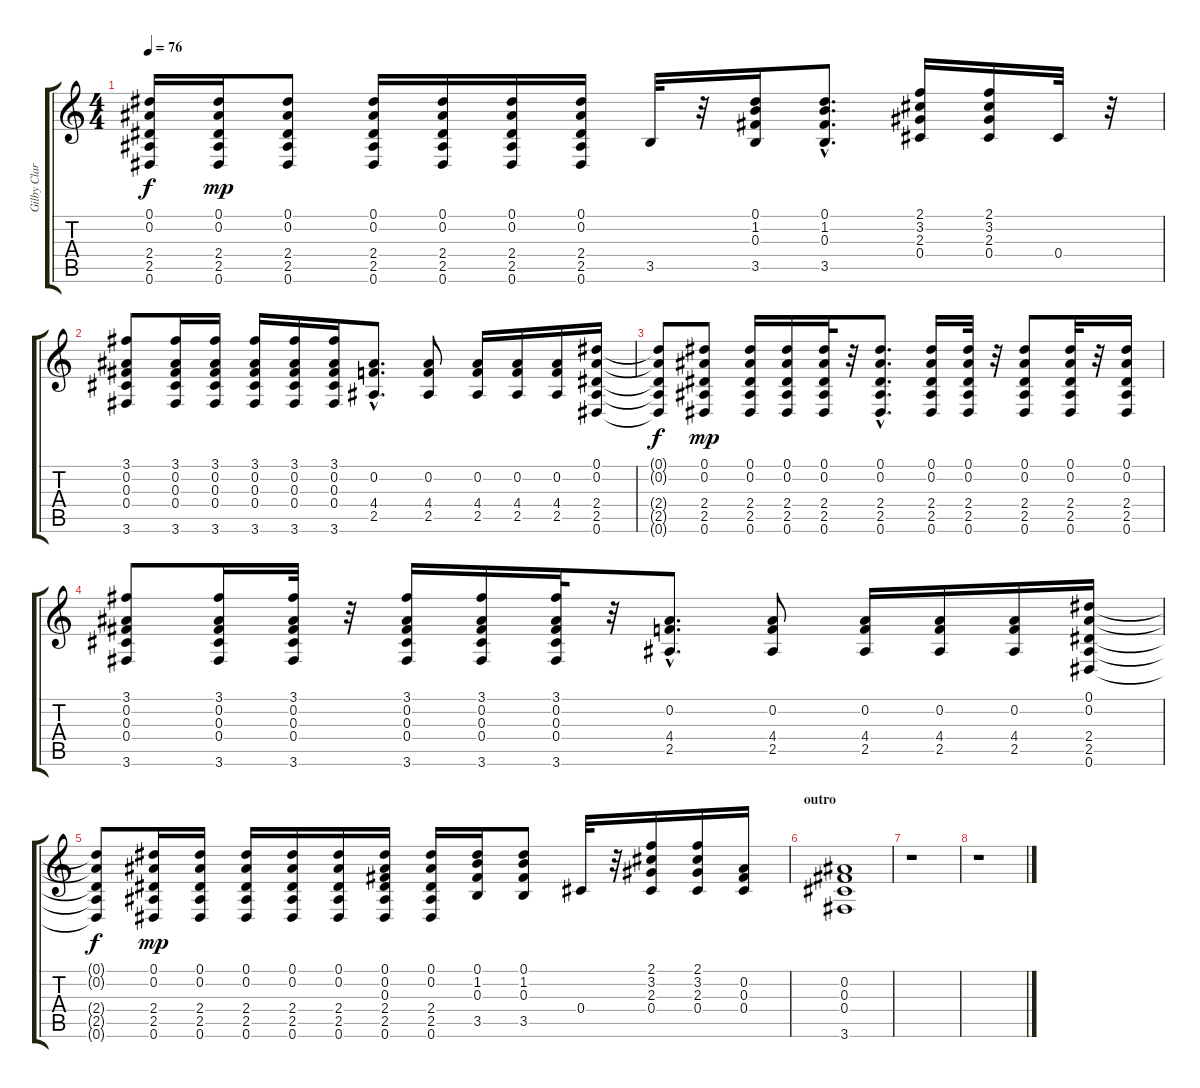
\track ("Gilby Clarke" "Gilby Clar") {instrument overdrivenguitar}
\staff {score tabs}
\tuning (Eb4 Bb3 Gb3 Db3 Ab2 Eb2) {hide}
\ts (4 4)
\tempo 76
\clef g2
\ks c
(0.1{t} 0.2{t} 2.4{t} 2.5{t} 0.6{t}).16{dy f} (0.1 0.2 2.4 2.5 0.6).16{dy mp} (0.1 0.2 2.4 2.5 0.6).8 (0.1 0.2 2.4 2.5 0.6).16 (0.1 0.2 2.4 2.5 0.6).16 (0.1 0.2 2.4 2.5 0.6).16 (0.1 0.2 2.4 2.5 0.6).16 3.5.32 r.32 (0.1 1.2 0.3 3.5).16 (0.1{hac} 1.2{hac} 0.3{hac} 3.5{hac}).8{d} (2.1 3.2 2.3 0.4).16 (2.1 3.2 2.3 0.4).16 0.4.32 r.32 |
(3.1 0.2 0.3 0.4 3.6).8 (3.1 0.2 0.3 0.4 3.6).16 (3.1 0.2 0.3 0.4 3.6).16 (3.1 0.2 0.3 0.4 3.6).16 (3.1 0.2 0.3 0.4 3.6).16 (3.1 0.2 0.3 0.4 3.6).16 (0.2{hac} 4.4{hac} 2.5{hac}).8{d} (0.2 4.4 2.5).8 (0.2 4.4 2.5).16 (0.2 4.4 2.5).16 (0.2 4.4 2.5).16 (0.1 0.2 2.4 2.5 0.6).16 |
(0.1{t} 0.2{t} 2.4{t} 2.5{t} 0.6{t}).8{dy f} (0.1 0.2 2.4 2.5 0.6).8{dy mp} (0.1 0.2 2.4 2.5 0.6).16 (0.1 0.2 2.4 2.5 0.6).16 (0.1 0.2 2.4 2.5 0.6).32 r.32 (0.1{hac} 0.2{hac} 2.4{hac} 2.5{hac} 0.6{hac}).8{d} (0.1 0.2 2.4 2.5 0.6).16 (0.1 0.2 2.4 2.5 0.6).32 r.32 (0.1 0.2 2.4 2.5 0.6).8 (0.1 0.2 2.4 2.5 0.6).32 r.32 (0.1 0.2 2.4 2.5 0.6).16 |
(3.1 0.2 0.3 0.4 3.6).8 (3.1 0.2 0.3 0.4 3.6).16 (3.1 0.2 0.3 0.4 3.6).32 r.32 (3.1 0.2 0.3 0.4 3.6).16 (3.1 0.2 0.3 0.4 3.6).16 (3.1 0.2 0.3 0.4 3.6).32 r.32 (0.2{hac} 4.4{hac} 2.5{hac}).8{d} (0.2 4.4 2.5).8 (0.2 4.4 2.5).16 (0.2 4.4 2.5).16 (0.2 4.4 2.5).16 (0.1 0.2 2.4 2.5 0.6).16 |
(0.1{t} 0.2{t} 2.4{t} 2.5{t} 0.6{t}).8{dy f} (0.1 0.2 2.4 2.5 0.6).16{dy mp} (0.1 0.2 2.4 2.5 0.6).16 (0.1 0.2 2.4 2.5 0.6).16 (0.1 0.2 2.4 2.5 0.6).16 (0.1 0.2 2.4 2.5 0.6).16 (0.1 0.2 0.3 2.4 2.5 0.6).16 (0.1 0.2 2.4 2.5 0.6).16 (0.1 1.2 0.3 3.5).16 (0.1 1.2 0.3 3.5).8 0.4.32 r.32 (2.1 3.2 2.3 0.4).16 (2.1 3.2 2.3 0.4).16 (0.2 0.3 0.4).16 |
\section ("" "outro")
(0.2 0.3 0.4 3.6).1 |
r.1 |
r.1
